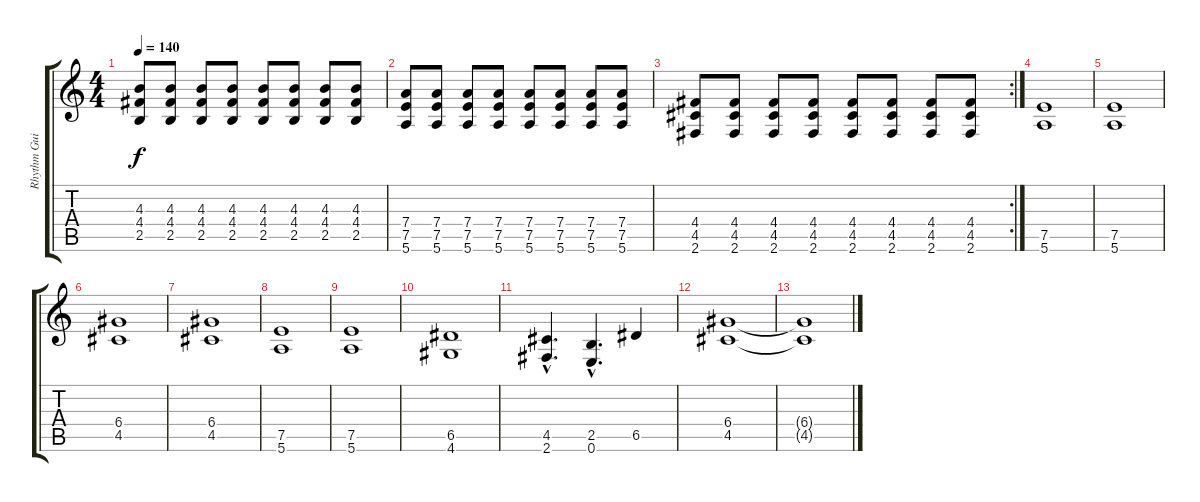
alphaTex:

\track ("Rhythm Guitar" "Rhythm Gui") {instrument distortionguitar}
\staff {score tabs}
\tuning (E4 B3 G3 D3 A2 E2) {hide}
\ts (4 4)
\tempo 140
\clef g2
\ks c
(4.3 4.4 2.5).8{dy f} (4.3 4.4 2.5).8 (4.3 4.4 2.5).8 (4.3 4.4 2.5).8 (4.3 4.4 2.5).8 (4.3 4.4 2.5).8 (4.3 4.4 2.5).8 (4.3 4.4 2.5).8 |
(7.4 7.5 5.6).8 (7.4 7.5 5.6).8 (7.4 7.5 5.6).8 (7.4 7.5 5.6).8 (7.4 7.5 5.6).8 (7.4 7.5 5.6).8 (7.4 7.5 5.6).8 (7.4 7.5 5.6).8 |
\rc 2
(4.4 4.5 2.6).8 (4.4 4.5 2.6).8 (4.4 4.5 2.6).8 (4.4 4.5 2.6).8 (4.4 4.5 2.6).8 (4.4 4.5 2.6).8 (4.4 4.5 2.6).8 (4.4 4.5 2.6).8 |
(7.5 5.6).1 |
(7.5 5.6).1 |
(6.4 4.5).1 |
(6.4 4.5).1 |
(7.5 5.6).1 |
(7.5 5.6).1 |
(6.5 4.6).1 |
(4.5{hac} 2.6{hac}).4{d} (2.5{hac} 0.6{hac}).4{d} 6.5.4 |
(6.4 4.5).1 |
(6.4{t} 4.5{t}).1
